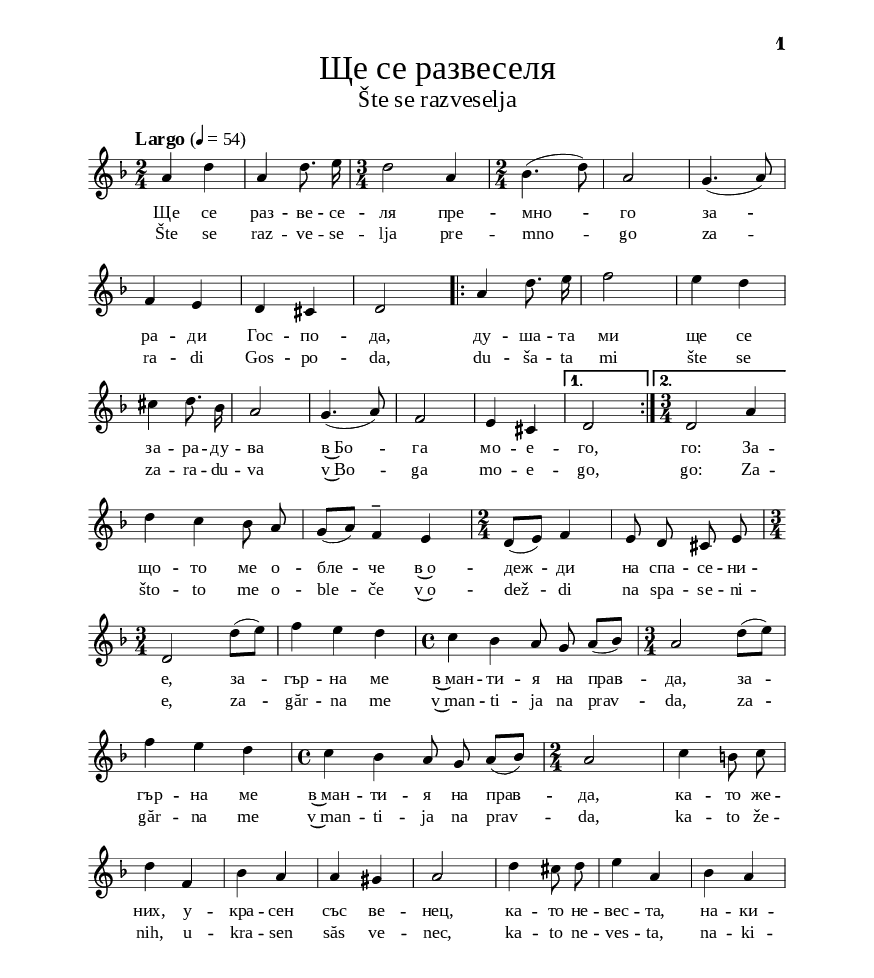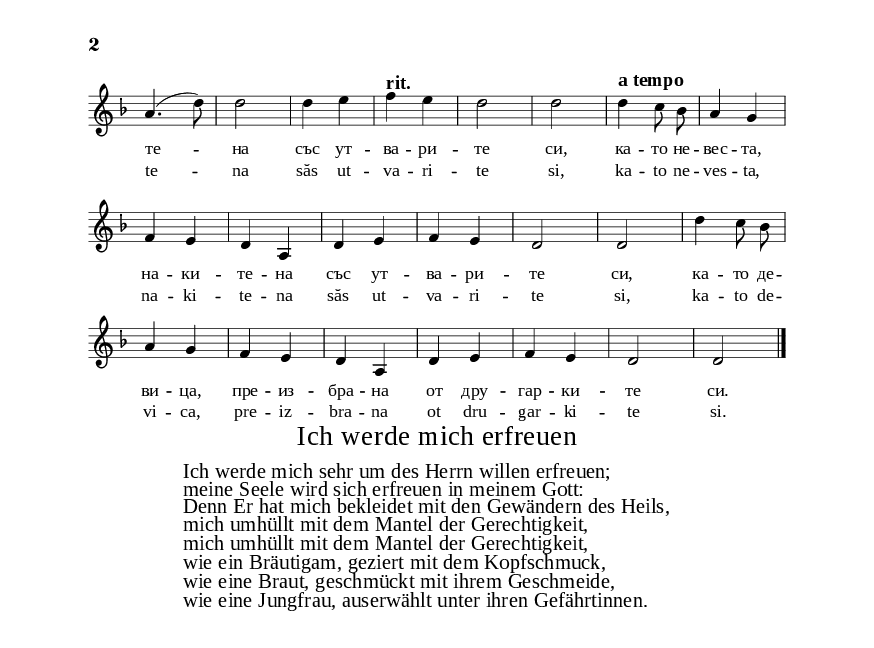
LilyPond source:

\version "2.24.3"

% include paper part and global functions
\include "include/globals.ily"

\bookpart {
  \label #'ref021
  \tocItem \markup "Ще се развеселя – Šte se razveselja"
  \include "include/bookpart-paper.ily"
  \score {
    \include "include/score-layout.ily"

    \new Voice \absolute {
      \clef treble
      \key d \minor
      \time 2/4
      \tempoFunc "Largo" 4 "54"
      \autoBeamOff

      a'4 d''4 | a'4 d''8. e''16 | \time 3/4 d''2 a'4 | \time 2/4 bes'4. ( d''8 ) | a'2 | g'4. ( a'8 ) | \break

      f'4 e'4 | d'4 cis'4 | d'2 | \repeat volta 2 {
        a'4 d''8. e''16 | f''2 | e''4 d''4  \break

        cis''4 d''8. bes'16 | a'2 | g'4. ( a'8 ) | f'2 | e'4 cis'4 |
      } \alternative { {d'2 } {\time 3/4 d'2 a'4} } \break

      d''4 c''4 bes'8 a'8 | g'8([a'8]) f'4^- e'4 | \time 2/4 d'8([e'8]) f'4 | e'8 d'8 cis'8 e'8 | \break

      \time 3/4 d'2 d''8 ([e''8]) | f''4 e''4 d''4 | \time 4/4 c''4 bes'4 a'8 g'8 a'8([bes'8]) | \time 3/4 a'2 d''8 ([e''8]) | \break

      f''4 e''4 d''4 | \time 4/4 c''4 bes'4 a'8 g'8 a'8 ([bes'8]) | \time 2/4 a'2 | c''4 b'8 c'' | \break

      d''4 f'4 | bes'4 a'4 | a'4 gis'4 | a'2 | d''4 cis''8 d''8 | e''4 a'4 | bes'4 a'4 | \pageBreak

      a'4. ( d''8 ) | d''2 | d''4 e''4 | \tempo "rit." f''4 e''4 | d''2 | d''2 | \tempo "a tempo" d''4 c''8 bes'8 | a'4 g'4 | \break

      f'4 e'4 | d'4 a4 | d'4 e'4 | f'4 e'4 | d'2 | d'2 | d''4 c''8\noBeam bes'8 | \break

      a'4 g'4 | f'4 e'4 | d'4 a4 | d'4 e'4 | f'4 e'4 | d'2 | d'2 | \bar "|."
    }

    \addlyrics {
      Ще се раз -- ве -- се -- ля пре -- мно -- го за --
      ра -- ди Гос -- по -- да, ду -- ша -- та ми ще се
      за -- ра -- ду -- ва в~Бо -- га мо -- е -- го, го: За --
      що -- то ме о -- бле -- че в~o -- деж -- ди на спа -- се -- ни --
      е, за -- гър -- на ме в~ман -- ти -- я на прав -- да, за --
      гър -- на ме в~ман -- ти -- я на прав -- да, ка -- то же --
      них, у -- кра -- сен със ве -- нец, ка -- то не -- вес -- та, на -- ки --
      те -- на със ут -- ва -- ри -- те си, ка -- то не -- вес -- та,
      на -- ки -- те -- на със ут -- ва -- ри -- те си, ка -- то де --
      ви -- ца, пре -- из -- бра -- на от дру -- гар -- ки -- те си.
    }

    \addlyrics {
      Šte se raz -- ve -- se -- lja pre -- mno -- go za --
      ra -- di Gos -- po -- da, du -- ša -- ta mi šte se
      za -- ra -- du -- va v~Bo -- ga mo -- e -- go, go: Za --
      što -- to me o -- ble -- če v~o -- dež -- di na spa -- se -- ni --
      e, za -- găr -- na me v~man -- ti -- ja na prav -- da, za --
      găr -- na me v~man -- ti -- ja na prav -- da, ka -- to že --
      nih, u -- kra -- sen săs ve -- nec, ka -- to ne -- ves -- ta, na -- ki --
      te -- na săs ut -- va -- ri -- te si, ka -- to ne -- ves -- ta,
      na -- ki -- te -- na săs ut -- va -- ri -- te si, ka -- to de --
      vi -- ca, pre -- iz -- bra -- na ot dru -- gar -- ki -- te si.
    }
    \header {
      title = \titleFunc "Ще се развеселя" "Šte se razveselja"
    }

    \midi{}

  } % score

  % include foreign translation(s) of the song
  \version "2.24.3"

\markup \fill-line { \fontsize #deTitleFontSize "Ich werde mich erfreuen" }
\markup \null
\markup \null
\markup \fontsize #deCoupletFontSize {
  \hspace #10
  \override #`(baseline-skip . ,deCoupletBaselineSkip)
  \column {
    \line { "   " Ich werde mich sehr um des Herrn willen erfreuen; }
    \line {  "   " meine Seele wird sich erfreuen in meinem Gott: }
    \line {
      "   " Denn Er hat mich bekleidet mit den Gewändern
      des Heils,
    }
    \line {
      "   " mich umhüllt mit dem Mantel der Gerechtigkeit,
    }
     \line {
      "   " mich umhüllt mit dem Mantel der Gerechtigkeit,
    }
    \line {
      "   " wie ein Bräutigam, geziert mit dem Kopfschmuck,
      
    }
    \line {
      "   " wie eine Braut, geschmückt mit ihrem Geschmeide,
    
    }
    \line {
      "   "wie eine Jungfrau, auserwählt unter
      ihren Gefährtinnen.
    }

  }

}


} % bookpart
